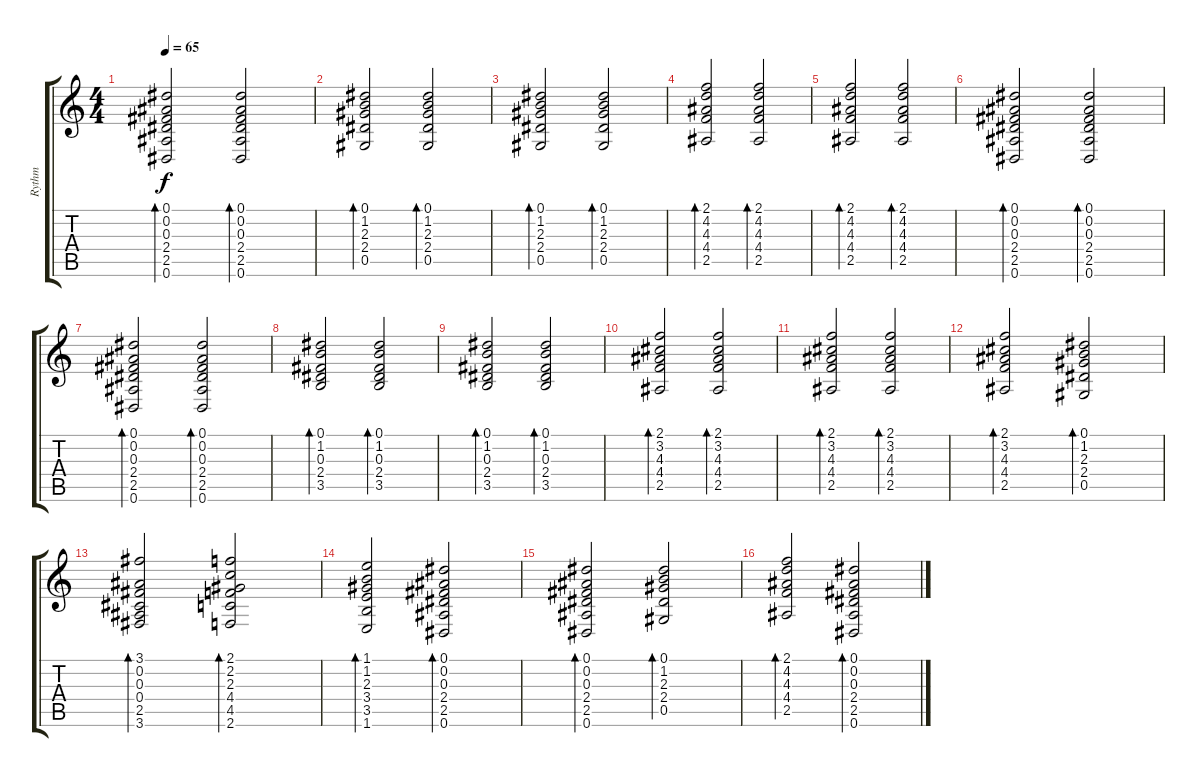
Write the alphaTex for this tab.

\track ("Rythm" "Rythm") {instrument acousticguitarsteel}
\staff {score tabs}
\tuning (Eb4 Bb3 Gb3 Db3 Ab2 Eb2) {hide}
\ts (4 4)
\tempo 65
\clef g2
\ks c
(0.1 0.2 0.3 2.4 2.5 0.6).2{bd 120 dy f} (0.1 0.2 0.3 2.4 2.5 0.6).2{bd 120} |
(0.1 1.2 2.3 2.4 0.5).2{bd 120} (0.1 1.2 2.3 2.4 0.5).2{bd 120} |
(0.1 1.2 2.3 2.4 0.5).2{bd 120} (0.1 1.2 2.3 2.4 0.5).2{bd 120} |
(2.1 4.2 4.3 4.4 2.5).2{bd 120} (2.1 4.2 4.3 4.4 2.5).2{bd 120} |
(2.1 4.2 4.3 4.4 2.5).2{bd 120} (2.1 4.2 4.3 4.4 2.5).2{bd 120} |
(0.1 0.2 0.3 2.4 2.5 0.6).2{bd 120} (0.1 0.2 0.3 2.4 2.5 0.6).2{bd 120} |
(0.1 0.2 0.3 2.4 2.5 0.6).2{bd 120} (0.1 0.2 0.3 2.4 2.5 0.6).2{bd 120} |
(0.1 1.2 0.3 2.4 3.5).2{bd 120} (0.1 1.2 0.3 2.4 3.5).2{bd 120} |
(0.1 1.2 0.3 2.4 3.5).2{bd 120} (0.1 1.2 0.3 2.4 3.5).2{bd 120} |
(2.1 3.2 4.3 4.4 2.5).2{bd 120} (2.1 3.2 4.3 4.4 2.5).2{bd 120} |
(2.1 3.2 4.3 4.4 2.5).2{bd 120} (2.1 3.2 4.3 4.4 2.5).2{bd 120} |
(2.1 3.2 4.3 4.4 2.5).2{bd 120} (0.1 1.2 2.3 2.4 0.5).2{bd 120} |
(3.1 0.2 0.3 0.4 2.5 3.6).2{bd 120} (2.1 2.2 2.3 4.4 4.5 2.6).2{bd 120} |
(1.1 1.2 2.3 3.4 3.5 1.6).2{bd 120} (0.1 0.2 0.3 2.4 2.5 0.6).2{bd 120} |
(0.1 0.2 0.3 2.4 2.5 0.6).2{bd 120} (0.1 1.2 2.3 2.4 0.5).2{bd 120} |
(2.1 4.2 4.3 4.4 2.5).2{bd 120} (0.1 0.2 0.3 2.4 2.5 0.6).2{bd 120}
